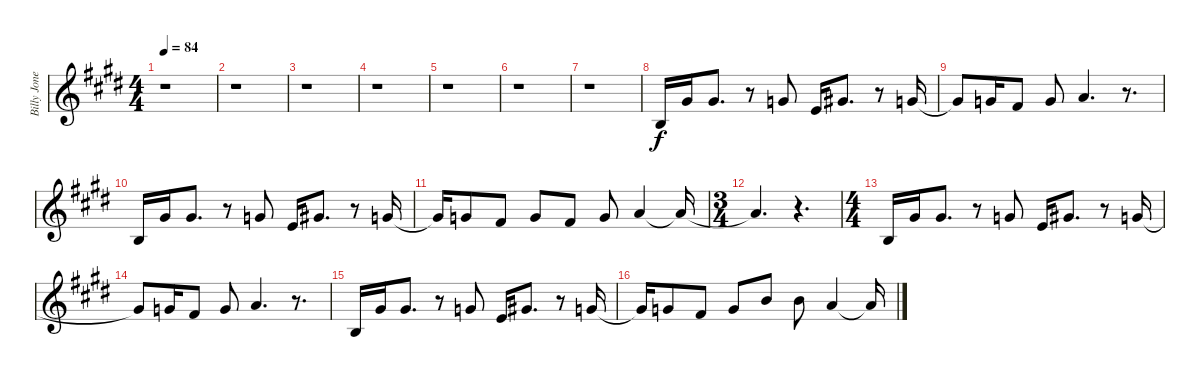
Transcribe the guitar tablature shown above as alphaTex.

\track ("Billy Jones Vocals" "Billy Jone") {instrument piccolo}
\staff {score}
\tuning (E4 B3 G3 D3 A2 E2) {hide}
\ts (4 4)
\tempo 84
\clef g2
\ks e
r.1{dy f} |
r.1 |
r.1 |
r.1 |
r.1 |
r.1 |
r.1 |
0.2.16 4.1.16 4.1.8{d} r.8 3.1.8 0.1.16 4.1.8{d} r.8 3.1.16 |
3.1{t}.8 3.1.16 2.1.8 3.1.8 5.1.4{d} r.8{d} |
0.2.16 4.1.16 4.1.8{d} r.8 3.1.8 0.1.16 4.1.8{d} r.8 3.1.16 |
3.1{t}.16 3.1.8 2.1.8 3.1.8 2.1.8 3.1.8 5.1.4 5.1{t}.16 |
\ts (3 4)
5.1{t}.4{d} r.4{d} |
\ts (4 4)
0.2.16 4.1.16 4.1.8{d} r.8 3.1.8 0.1.16 4.1.8{d} r.8 3.1.16 |
3.1{t}.8 3.1.16 2.1.8 3.1.8 5.1.4{d} r.8{d} |
0.2.16 4.1.16 4.1.8{d} r.8 3.1.8 0.1.16 4.1.8{d} r.8 3.1.16 |
3.1{t}.16 3.1.8 2.1.8 3.1.8 7.1.8 7.1.8 5.1.4 5.1{t}.16
